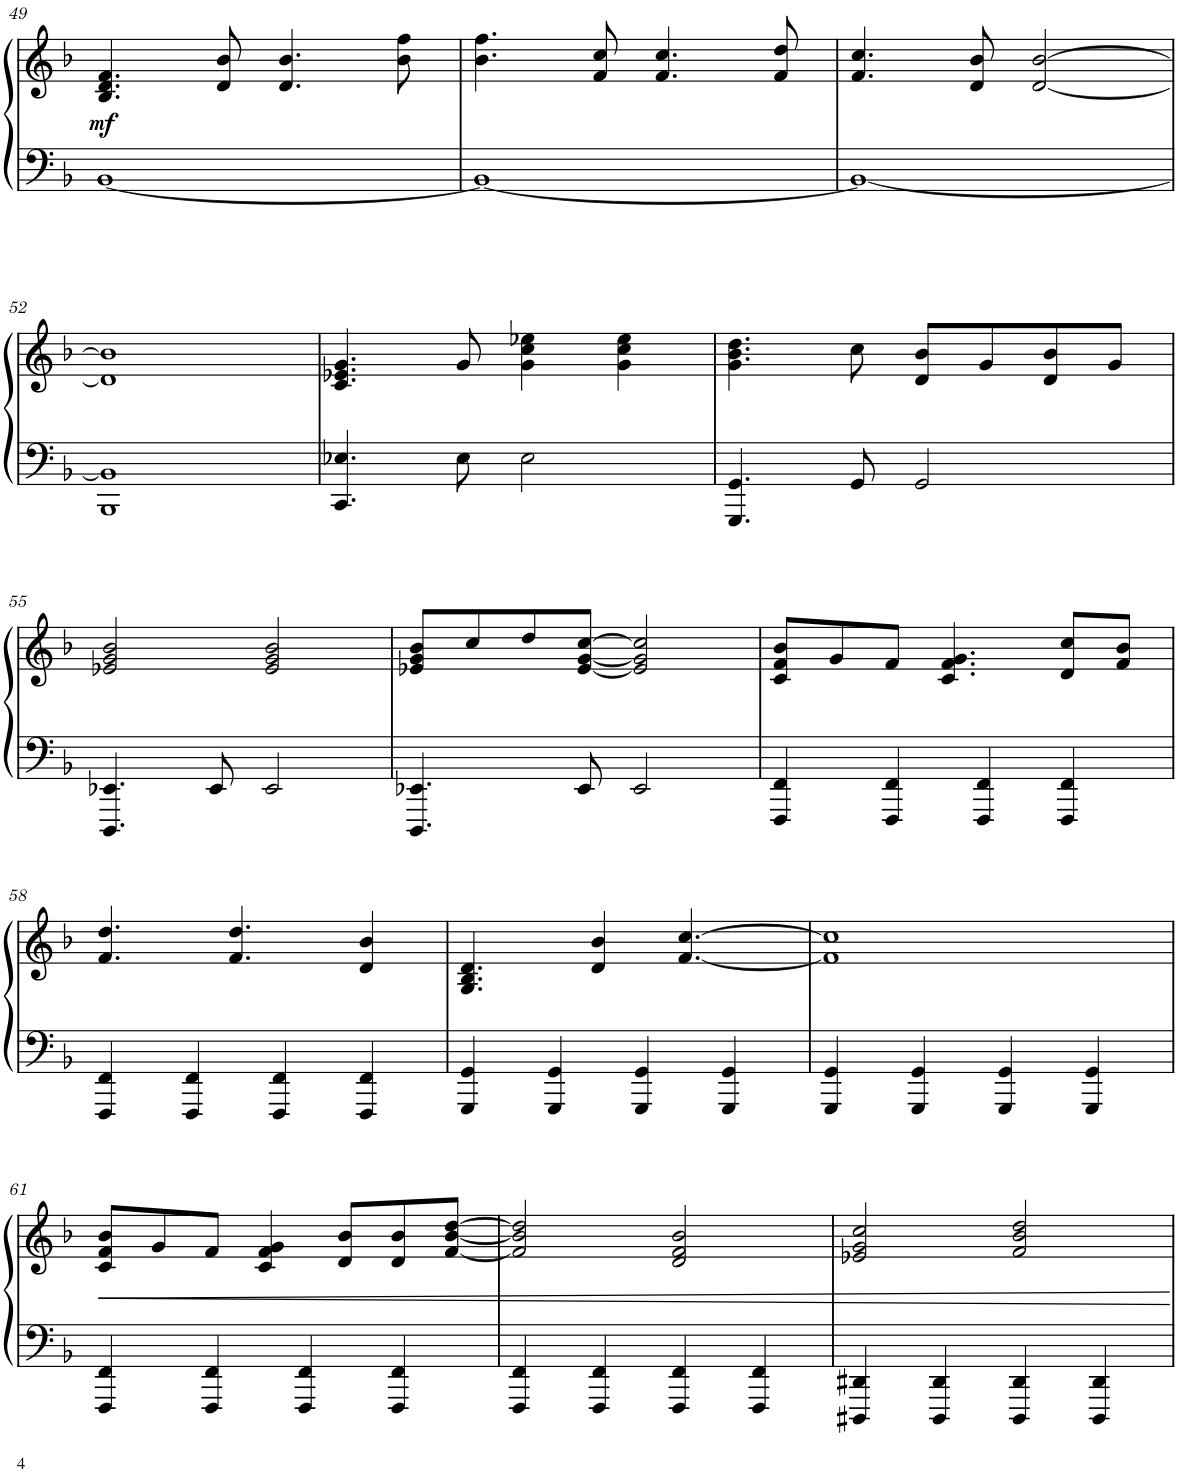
**kern	**kern	**dynam
*part1	*part1	*part1
*staff2	*staff1	*staff1/2
*I"Piano	*	*
*I'Pno.	*	*
!!LO:PB:g=z
*clefF4	*clefG2	*
*k[b-]	*k[b-]	*
*M4/4	*M4/4	*
=49	=49	=49
!	!	!LO:DY:b
[1BB-	4.B-/ 4.d/ 4.f/	mf
.	8d/ 8b-/	.
.	4.d/ 4.b-/	.
.	8b-\ 8ff\	.
=50	=50	=50
1BB-_	4.b-\ 4.ff\	.
.	8f/ 8cc/	.
.	4.f/ 4.cc/	.
.	8f/ 8dd/	.
=51	=51	=51
1BB-_	4.f/ 4.cc/	.
.	8d/ 8b-/	.
.	[2d/ [2b-/	.
!!LO:LB:g=z
=52	=52	=52
1BBB- 1BB-]	1d] 1b-]	.
=53	=53	=53
4.CC/ 4.E-X/	4.c/ 4.e-X/ 4.g/	.
8E-\	8g/	.
2E-\	4g\ 4cc\ 4ee-X\	.
.	4g\ 4cc\ 4ee-\	.
=54	=54	=54
4.GGG/ 4.GG/	4.g\ 4.b-\ 4.dd\	.
8GG/	8cc\	.
2GG/	8d/ 8b-/L	.
.	8g/	.
.	8d/ 8b-/	.
.	8g/J	.
!!LO:LB:g=z
=55	=55	=55
4.DDD/ 4.EE-X/	2e-X/ 2g/ 2b-/	.
8EE-/	.	.
2EE-/	2e-/ 2g/ 2b-/	.
=56	=56	=56
4.DDD/ 4.EE-X/	8e-X/ 8g/ 8b-/L	.
.	8cc/	.
.	8dd/	.
8EE-/	[8e-/ [8g/ [8cc/J	.
2EE-/	2e-/] 2g/] 2cc/]	.
=57	=57	=57
4FFF/ 4FF/	8c/ 8f/ 8b-/L	.
.	8g/	.
4FFF/ 4FF/	8f/J	.
.	4.c/ 4.f/ 4.g/	.
4FFF/ 4FF/	.	.
4FFF/ 4FF/	8d/ 8cc/L	.
.	8f/ 8b-/J	.
!!LO:LB:g=z
=58	=58	=58
4FFF/ 4FF/	4.f/ 4.dd/	.
4FFF/ 4FF/	.	.
.	4.f/ 4.dd/	.
4FFF/ 4FF/	.	.
4FFF/ 4FF/	4d/ 4b-/	.
=59	=59	=59
4GGG/ 4GG/	4.G/ 4.B-/ 4.d/	.
4GGG/ 4GG/	.	.
.	4d/ 4b-/	.
4GGG/ 4GG/	.	.
.	[4.f/ [4.cc/	.
4GGG/ 4GG/	.	.
=60	=60	=60
4GGG/ 4GG/	1f] 1cc]	.
4GGG/ 4GG/	.	.
4GGG/ 4GG/	.	.
4GGG/ 4GG/	.	.
!!LO:LB:g=z
=61	=61	=61
4FFF/ 4FF/	8c/ 8f/ 8b-/L	.
.	8g/	.
4FFF/ 4FF/	8f/J	.
.	4c/ 4f/ 4g/	.
4FFF/ 4FF/	.	.
.	8d/ 8b-/L	.
4FFF/ 4FF/	8d/ 8b-/	.
.	[8f/ [8b-/ [8dd/J	.
=62	=62	=62
4FFF/ 4FF/	2f/] 2b-/] 2dd/]	.
4FFF/ 4FF/	.	.
4FFF/ 4FF/	2d/ 2f/ 2b-/	.
4FFF/ 4FF/	.	.
=63	=63	=63
4DDD#X/ 4DD#X/	2e-X/ 2g/ 2cc/	.
4DDD#/ 4DD#/	.	.
4DDD#/ 4DD#/	2f/ 2b-/ 2dd/	.
4DDD#/ 4DD#/	.	.
=	=	=
*-	*-	*-
